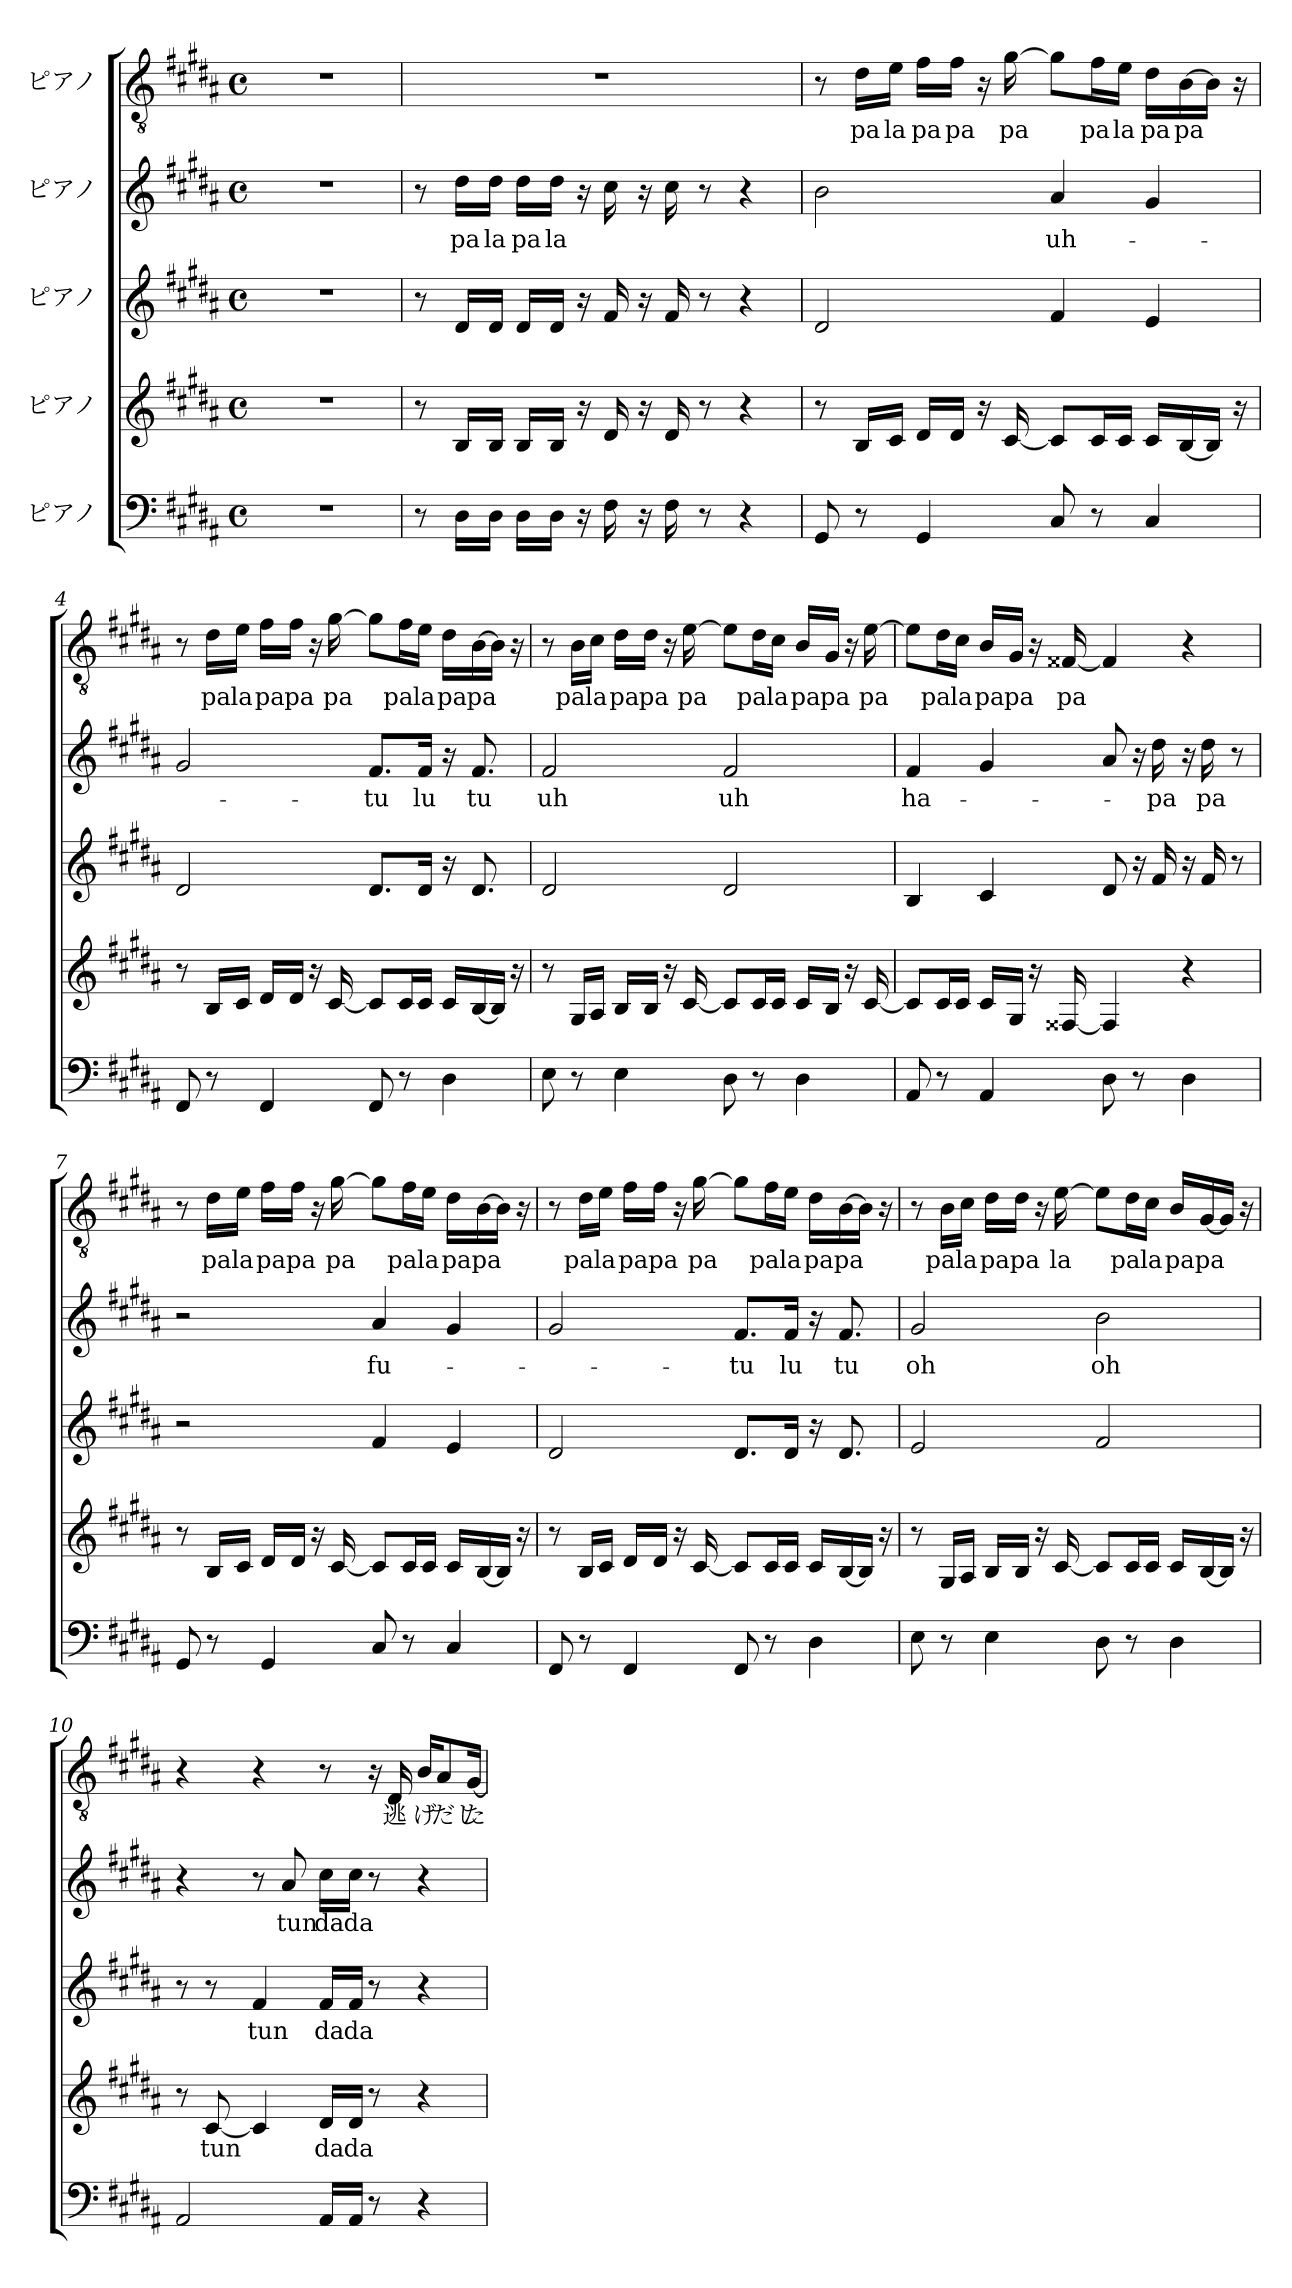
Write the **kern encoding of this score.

**kern	**kern	**text	**kern	**text	**kern	**text	**kern	**text
*part5	*part4	*part4	*part3	*part3	*part2	*part2	*part1	*part1
*staff5	*staff4	*staff4	*staff3	*staff3	*staff2	*staff2	*staff1	*staff1
*I"ピアノ	*I"ピアノ	*	*I"ピアノ	*	*I"ピアノ	*	*I"ピアノ	*
*clefF4	*clefG2	*	*clefG2	*	*clefG2	*	*clefGv2	*
*k[f#c#g#d#a#]	*k[f#c#g#d#a#]	*	*k[f#c#g#d#a#]	*	*k[f#c#g#d#a#]	*	*k[f#c#g#d#a#]	*
*M4/4	*M4/4	*	*M4/4	*	*M4/4	*	*M4/4	*
*met(c)	*met(c)	*	*met(c)	*	*met(c)	*	*met(c)	*
*MM94	*MM94	*	*MM94	*	*MM94	*	*MM94	*
=1	=1	=1	=1	=1	=1	=1	=1	=1
1r	1r	.	1r	.	1r	.	1r	.
=2	=2	=2	=2	=2	=2	=2	=2	=2
8r	8r	.	8r	.	8r	.	1r	.
16D#LL	16BLL	.	16d#LL	.	16dd#LL	pa	.	.
16D#JJ	16BJJ	.	16d#JJ	.	16dd#JJ	la	.	.
16D#LL	16BLL	.	16d#LL	.	16dd#LL	pa	.	.
16D#JJ	16BJJ	.	16d#JJ	.	16dd#JJ	la	.	.
16r	16r	.	16r	.	16r	.	.	.
16F#	16d#	.	16f#	.	16cc#	.	.	.
16r	16r	.	16r	.	16r	.	.	.
16F#	16d#	.	16f#	.	16cc#	.	.	.
8r	8r	.	8r	.	8r	.	.	.
4r	4r	.	4r	.	4r	.	.	.
=3	=3	=3	=3	=3	=3	=3	=3	=3
8GG#	8r	.	2d#	.	2b	.	8r	.
8r	16BLL	.	.	.	.	.	16d#LL	pa
.	16c#JJ	.	.	.	.	.	16eJJ	la
4GG#	16d#LL	.	.	.	.	.	16f#LL	pa
.	16d#JJ	.	.	.	.	.	16f#JJ	pa
.	16r	.	.	.	.	.	16r	.
.	[16c#	.	.	.	.	.	[16g#	pa
8C#	8c#L]	.	4f#	.	4a#	-uh-	8g#L]	.
8r	16c#L	.	.	.	.	.	16f#L	pa
.	16c#JJ	.	.	.	.	.	16eJJ	la
4C#	16c#LL	.	4e	.	4g#	.	16d#LL	pa
.	[16B	.	.	.	.	.	[16B	pa
.	16BJJ]	.	.	.	.	.	16BJJ]	.
.	16r	.	.	.	.	.	16r	.
=4	=4	=4	=4	=4	=4	=4	=4	=4
8FF#	8r	.	2d#	.	2g#	.	8r	.
8r	16BLL	.	.	.	.	.	16d#LL	pa
.	16c#JJ	.	.	.	.	.	16eJJ	la
4FF#	16d#LL	.	.	.	.	.	16f#LL	pa
.	16d#JJ	.	.	.	.	.	16f#JJ	pa
.	16r	.	.	.	.	.	16r	.
.	[16c#	.	.	.	.	.	[16g#	pa
8FF#	8c#L]	.	8.d#L	.	8.f#L	-tu	8g#L]	.
8r	16c#L	.	.	.	.	.	16f#L	pa
.	16c#JJ	.	16d#Jk	.	16f#Jk	lu	16eJJ	la
4D#	16c#LL	.	16r	.	16r	.	16d#LL	pa
.	[16B	.	8.d#	.	8.f#	tu	[16B	pa
.	16BJJ]	.	.	.	.	.	16BJJ]	.
.	16r	.	.	.	.	.	16r	.
=5	=5	=5	=5	=5	=5	=5	=5	=5
8E	8r	.	2d#	.	2f#	uh	8r	.
8r	16G#LL	.	.	.	.	.	16BLL	pa
.	16A#JJ	.	.	.	.	.	16c#JJ	la
4E	16BLL	.	.	.	.	.	16d#LL	pa
.	16BJJ	.	.	.	.	.	16d#JJ	pa
.	16r	.	.	.	.	.	16r	.
.	[16c#	.	.	.	.	.	[16e	pa
8D#	8c#L]	.	2d#	.	2f#	uh	8eL]	.
8r	16c#L	.	.	.	.	.	16d#L	pa
.	16c#JJ	.	.	.	.	.	16c#JJ	la
4D#	16c#LL	.	.	.	.	.	16BLL	pa
.	16BJJ	.	.	.	.	.	16G#JJ	pa
.	16r	.	.	.	.	.	16r	.
.	[16c#	.	.	.	.	.	[16e	pa
=6	=6	=6	=6	=6	=6	=6	=6	=6
8AA#	8c#L]	.	4B	.	4f#	ha-	8eL]	.
8r	16c#L	.	.	.	.	.	16d#L	pa
.	16c#JJ	.	.	.	.	.	16c#JJ	la
4AA#	16c#LL	.	4c#	.	4g#	.	16BLL	pa
.	16G#JJ	.	.	.	.	.	16G#JJ	pa
.	16r	.	.	.	.	.	16r	.
.	[16F##X	.	.	.	.	.	[16F##X	pa
8D#	4F##]	.	8d#	.	8a#	.	4F##]	.
8r	.	.	16r	.	16r	.	.	.
.	.	.	16f#	.	16dd#	-pa	.	.
4D#	4r	.	16r	.	16r	.	4r	.
.	.	.	16f#	.	16dd#	pa	.	.
.	.	.	8r	.	8r	.	.	.
=7	=7	=7	=7	=7	=7	=7	=7	=7
8GG#	8r	.	2r	.	2r	.	8r	.
8r	16BLL	.	.	.	.	.	16d#LL	pa
.	16c#JJ	.	.	.	.	.	16eJJ	la
4GG#	16d#LL	.	.	.	.	.	16f#LL	pa
.	16d#JJ	.	.	.	.	.	16f#JJ	pa
.	16r	.	.	.	.	.	16r	.
.	[16c#	.	.	.	.	.	[16g#	pa
8C#	8c#L]	.	4f#	.	4a#	fu-	8g#L]	.
8r	16c#L	.	.	.	.	.	16f#L	pa
.	16c#JJ	.	.	.	.	.	16eJJ	la
4C#	16c#LL	.	4e	.	4g#	.	16d#LL	pa
.	[16B	.	.	.	.	.	[16B	pa
.	16BJJ]	.	.	.	.	.	16BJJ]	.
.	16r	.	.	.	.	.	16r	.
=8	=8	=8	=8	=8	=8	=8	=8	=8
8FF#	8r	.	2d#	.	2g#	.	8r	.
8r	16BLL	.	.	.	.	.	16d#LL	pa
.	16c#JJ	.	.	.	.	.	16eJJ	la
4FF#	16d#LL	.	.	.	.	.	16f#LL	pa
.	16d#JJ	.	.	.	.	.	16f#JJ	pa
.	16r	.	.	.	.	.	16r	.
.	[16c#	.	.	.	.	.	[16g#	pa
8FF#	8c#L]	.	8.d#L	.	8.f#L	-tu	8g#L]	.
8r	16c#L	.	.	.	.	.	16f#L	pa
.	16c#JJ	.	16d#Jk	.	16f#Jk	lu	16eJJ	la
4D#	16c#LL	.	16r	.	16r	.	16d#LL	pa
.	[16B	.	8.d#	.	8.f#	tu	[16B	pa
.	16BJJ]	.	.	.	.	.	16BJJ]	.
.	16r	.	.	.	.	.	16r	.
=9	=9	=9	=9	=9	=9	=9	=9	=9
8E	8r	.	2e	.	2g#	oh	8r	.
8r	16G#LL	.	.	.	.	.	16BLL	pa
.	16A#JJ	.	.	.	.	.	16c#JJ	la
4E	16BLL	.	.	.	.	.	16d#LL	pa
.	16BJJ	.	.	.	.	.	16d#JJ	pa
.	16r	.	.	.	.	.	16r	.
.	[16c#	.	.	.	.	.	[16e	la
8D#	8c#L]	.	2f#	.	2b	oh	8eL]	.
8r	16c#L	.	.	.	.	.	16d#L	pa
.	16c#JJ	.	.	.	.	.	16c#JJ	la
4D#	16c#LL	.	.	.	.	.	16BLL	pa
.	[16B	.	.	.	.	.	[16G#	pa
.	16BJJ]	.	.	.	.	.	16G#JJ]	.
.	16r	.	.	.	.	.	16r	.
=10	=10	=10	=10	=10	=10	=10	=10	=10
2AA#	8r	.	8r	.	4r	.	4r	.
.	[8c#	tun	8r	.	.	.	.	.
.	4c#]	.	4f#	tun	8r	.	4r	.
.	.	.	.	.	8a#	tun	.	.
16AA#LL	16d#LL	da	16f#LL	da	16cc#LL	da	8r	.
16AA#JJ	16d#JJ	da	16f#JJ	da	16cc#JJ	da	.	.
8r	8r	.	8r	.	8r	.	16r	.
.	.	.	.	.	.	.	16D#	逃
4r	4r	.	4r	.	4r	.	16BKL	げ
.	.	.	.	.	.	.	8A#	だし
.	.	.	.	.	.	.	[16G#Jk	た
=	=	=	=	=	=	=	=	=
*-	*-	*-	*-	*-	*-	*-	*-	*-
